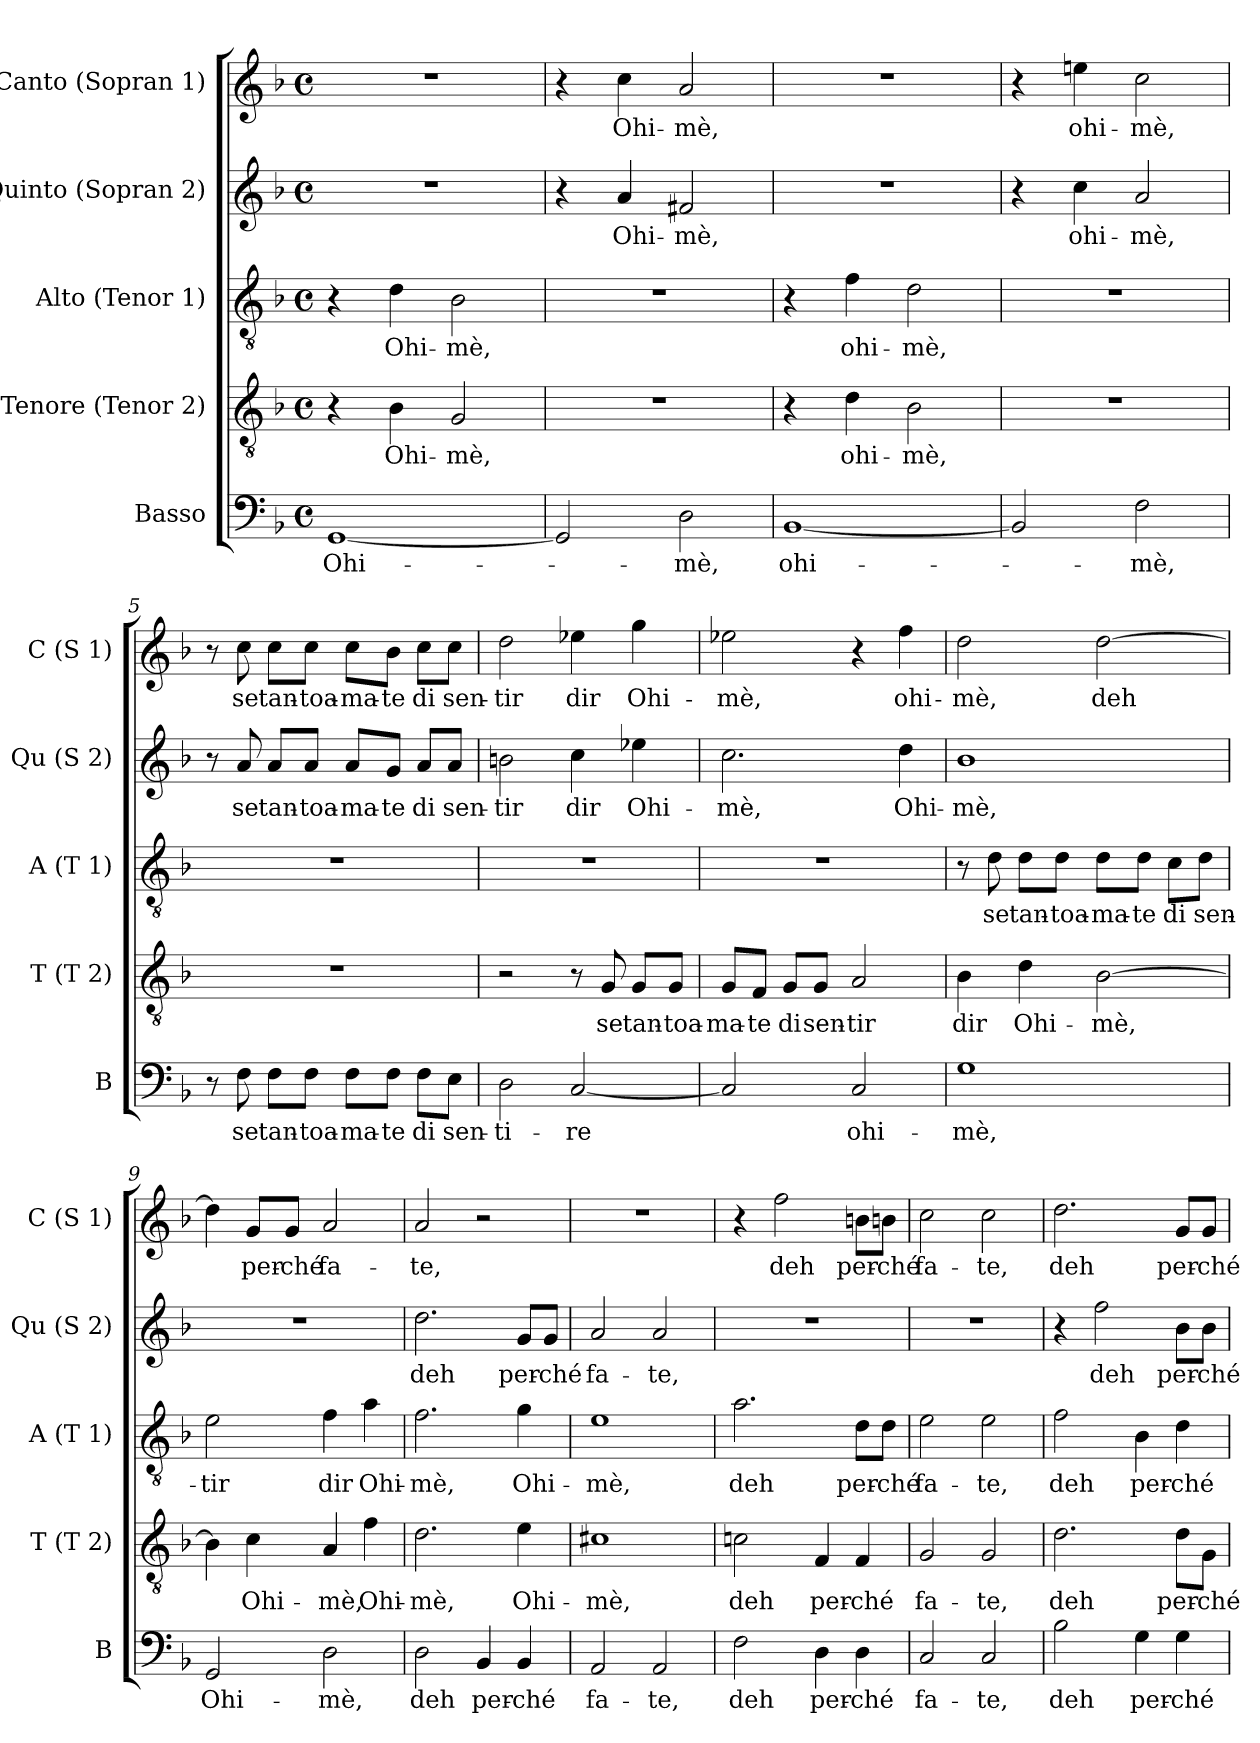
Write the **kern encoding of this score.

**kern	**text	**kern	**text	**kern	**text	**kern	**text	**kern	**text
*part5	*part5	*part4	*part4	*part3	*part3	*part2	*part2	*part1	*part1
*staff5	*staff5	*staff4	*staff4	*staff3	*staff3	*staff2	*staff2	*staff1	*staff1
*I"Basso	*	*I"Tenore (Tenor 2)	*	*I"Alto (Tenor 1)	*	*I"Quinto (Sopran 2)	*	*I"Canto (Sopran 1)	*
*I'B	*	*I'T (T 2)	*	*I'A (T 1)	*	*I'Qu (S 2)	*	*I'C (S 1)	*
!!LO:PB:g=z
*clefF4	*	*clefGv2	*	*clefGv2	*	*clefG2	*	*clefG2	*
*k[b-]	*	*k[b-]	*	*k[b-]	*	*k[b-]	*	*k[b-]	*
*d:	*	*d:	*	*d:	*	*d:	*	*d:	*
*M4/4	*	*M4/4	*	*M4/4	*	*M4/4	*	*M4/4	*
*met(c)	*	*met(c)	*	*met(c)	*	*met(c)	*	*met(c)	*
=1	=1	=1	=1	=1	=1	=1	=1	=1	=1
[1GG	Ohi-	4r	.	4r	.	1r	.	1r	.
.	.	4B-\	Ohi-	4d\	Ohi-	.	.	.	.
.	.	2G/	-mè,	2B-\	-mè,	.	.	.	.
=2	=2	=2	=2	=2	=2	=2	=2	=2	=2
2GG/]	.	1r	.	1r	.	4r	.	4r	.
.	.	.	.	.	.	4a/	Ohi-	4cc\	Ohi-
2D\	-mè,	.	.	.	.	2f#X/	-mè,	2a/	-mè,
=3	=3	=3	=3	=3	=3	=3	=3	=3	=3
[1BB-	ohi-	4r	.	4r	.	1r	.	1r	.
.	.	4d\	ohi-	4f\	ohi-	.	.	.	.
.	.	2B-\	-mè,	2d\	-mè,	.	.	.	.
=4	=4	=4	=4	=4	=4	=4	=4	=4	=4
2BB-/]	.	1r	.	1r	.	4r	.	4r	.
.	.	.	.	.	.	4cc\	ohi-	4een\	ohi-
2F\	-mè,	.	.	.	.	2a/	-mè,	2cc\	-mè,
!!LO:LB:g=z
=5	=5	=5	=5	=5	=5	=5	=5	=5	=5
8r	.	1r	.	1r	.	8r	.	8r	.
8F\	se	.	.	.	.	8a/	se	8cc\	se
8F\L	tan-	.	.	.	.	8a/L	tan-	8cc\L	tan-
8F\J	-toa-	.	.	.	.	8a/J	-toa-	8cc\J	-toa-
8F\L	-ma-	.	.	.	.	8a/L	-ma-	8cc\L	-ma-
8F\J	-te	.	.	.	.	8g/J	-te	8b-\J	-te
8F\L	di	.	.	.	.	8a/L	di	8cc\L	di
8E\J	sen-	.	.	.	.	8a/J	sen-	8cc\J	sen-
=6	=6	=6	=6	=6	=6	=6	=6	=6	=6
2D\	-ti-	2r	.	1r	.	2bn\	-tir	2dd\	-tir
[2C/	-re	8r	.	.	.	4cc\	dir	4ee-X\	dir
.	.	8G/	se	.	.	.	.	.	.
.	.	8G/L	tan-	.	.	4ee-X\	Ohi-	4gg\	Ohi-
.	.	8G/J	-toa-	.	.	.	.	.	.
=7	=7	=7	=7	=7	=7	=7	=7	=7	=7
2C/]	.	8G/L	-ma-	1r	.	2.cc\	-mè,	2ee-X\	-mè,
.	.	8F/J	-te	.	.	.	.	.	.
.	.	8G/L	di	.	.	.	.	.	.
.	.	8G/J	sen-	.	.	.	.	.	.
2C/	ohi-	2A/	-tir	.	.	.	.	4r	.
.	.	.	.	.	.	4dd\	Ohi-	4ff\	ohi-
=8	=8	=8	=8	=8	=8	=8	=8	=8	=8
1G	-mè,	4B-\	dir	8r	.	1b-	-mè,	2dd\	-mè,
.	.	.	.	8d\	se	.	.	.	.
.	.	4d\	Ohi-	8d\L	tan-	.	.	.	.
.	.	.	.	8d\J	-toa-	.	.	.	.
.	.	[2B-\	-mè,	8d\L	-ma-	.	.	[2dd\	deh
.	.	.	.	8d\J	-te	.	.	.	.
.	.	.	.	8c\L	di	.	.	.	.
.	.	.	.	8d\J	sen-	.	.	.	.
!!LO:LB:g=z
=9	=9	=9	=9	=9	=9	=9	=9	=9	=9
2GG/	Ohi-	4B-\]	.	2e\	-tir	1r	.	4dd\]	.
.	.	4c\	Ohi-	.	.	.	.	8g/L	per-
.	.	.	.	.	.	.	.	8g/J	-ché
2D\	-mè,	4A/	-mè,	4f\	dir	.	.	2a/	fa-
.	.	4f\	Ohi-	4a\	Ohi-	.	.	.	.
=10	=10	=10	=10	=10	=10	=10	=10	=10	=10
2D\	deh	2.d\	-mè,	2.f\	-mè,	2.dd\	deh	2a/	-te,
4BB-/	per-	.	.	.	.	.	.	2r	.
4BB-/	-ché	4e\	Ohi-	4g\	Ohi-	8g/L	per-	.	.
.	.	.	.	.	.	8g/J	-ché	.	.
=11	=11	=11	=11	=11	=11	=11	=11	=11	=11
2AA/	fa-	1c#X	-mè,	1e	-mè,	2a/	fa-	1r	.
2AA/	-te,	.	.	.	.	2a/	-te,	.	.
=12	=12	=12	=12	=12	=12	=12	=12	=12	=12
2F\	deh	2cn\	deh	2.a\	deh	1r	.	4r	.
.	.	.	.	.	.	.	.	2ff\	deh
4D\	per-	4F/	per-	.	.	.	.	.	.
4D\	-ché	4F/	-ché	8d\L	per-	.	.	8bn\L	per-
.	.	.	.	8d\J	-ché	.	.	8bn\J	-ché
!!LO:PB:g=z
=13	=13	=13	=13	=13	=13	=13	=13	=13	=13
2C/	fa-	2G/	fa-	2e\	fa-	1r	.	2cc\	fa-
2C/	-te,	2G/	-te,	2e\	-te,	.	.	2cc\	-te,
=14	=14	=14	=14	=14	=14	=14	=14	=14	=14
2B-\	deh	2.d\	deh	2f\	deh	4r	.	2.dd\	deh
.	.	.	.	.	.	2ff\	deh	.	.
4G\	per-	.	.	4B-\	per-	.	.	.	.
4G\	-ché	8d\L	per-	4d\	-ché	8b-\L	per-	8g/L	per-
.	.	8G\J	-ché	.	.	8b-\J	-ché	8g/J	-ché
=	=	=	=	=	=	=	=	=	=
*-	*-	*-	*-	*-	*-	*-	*-	*-	*-
